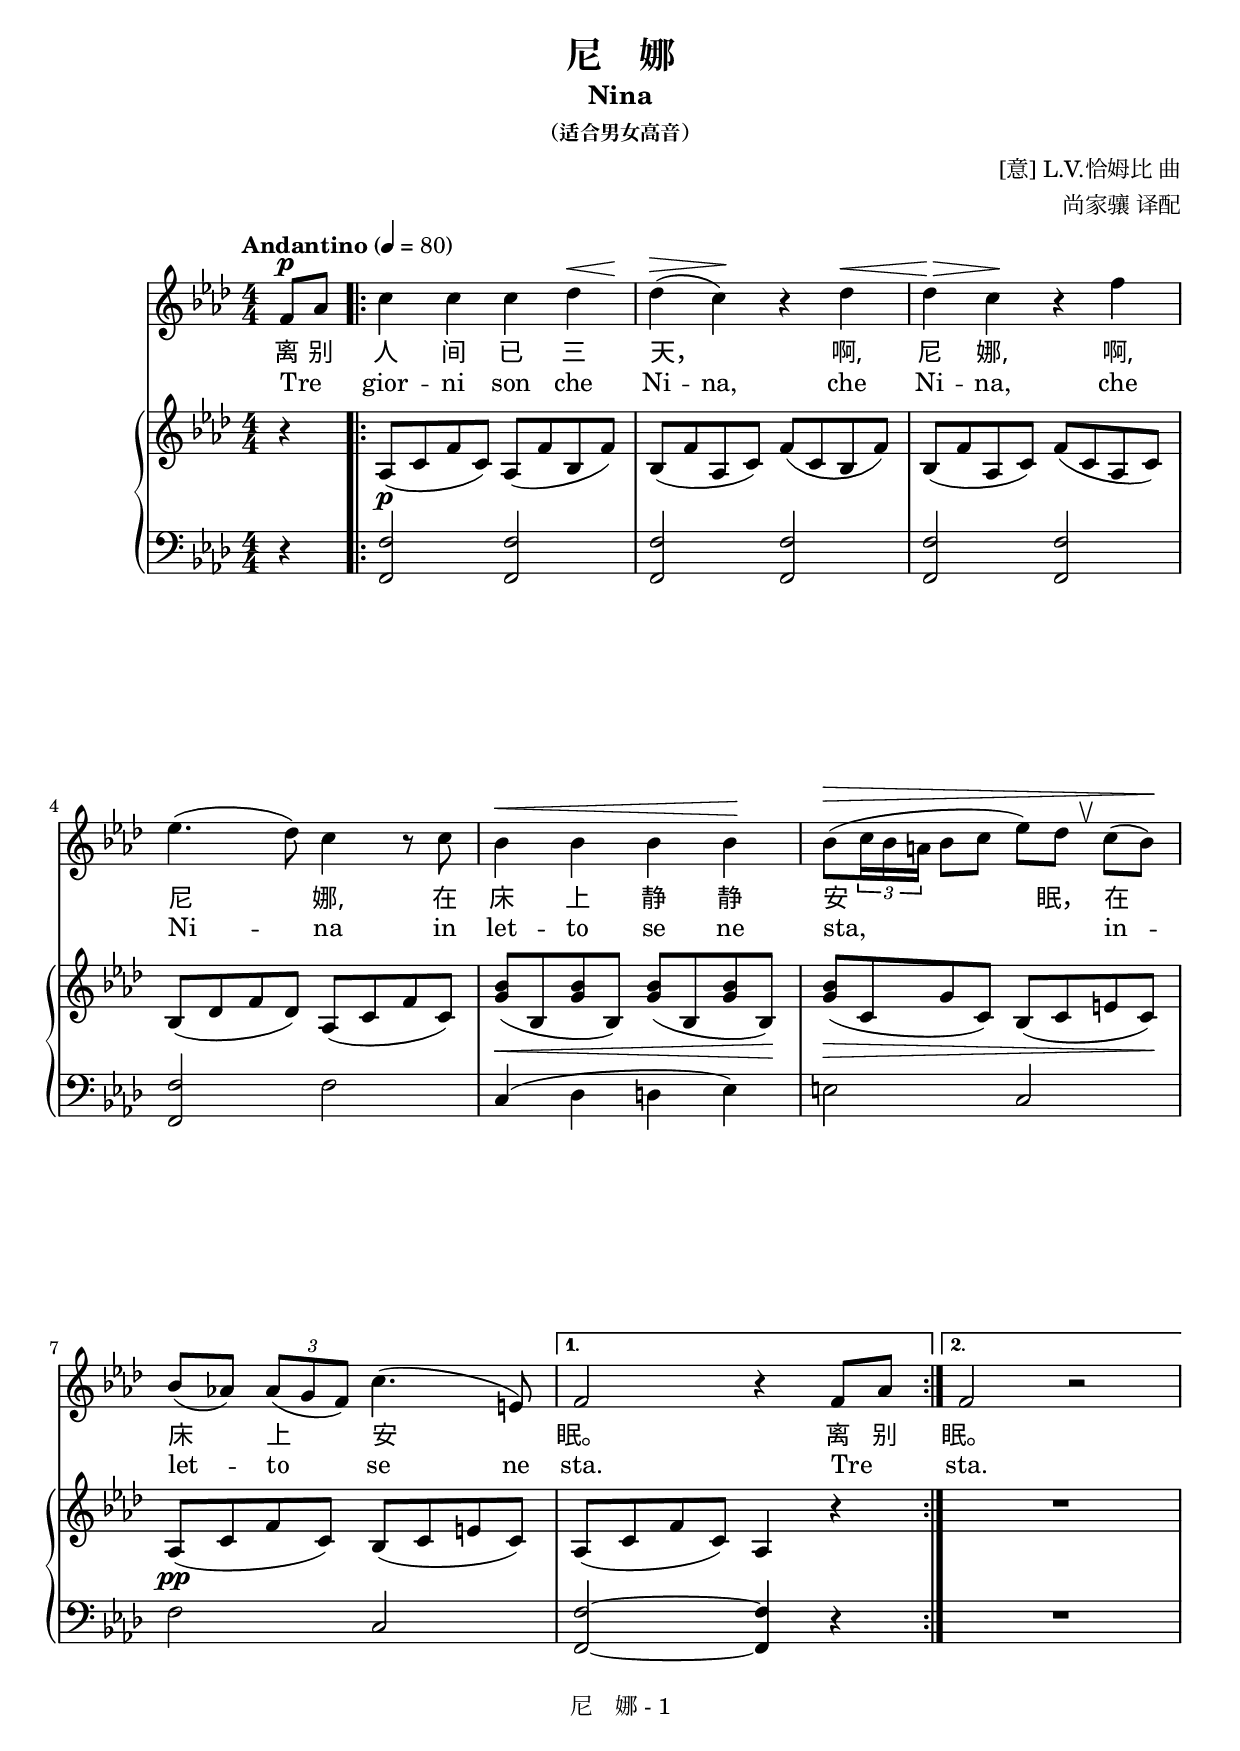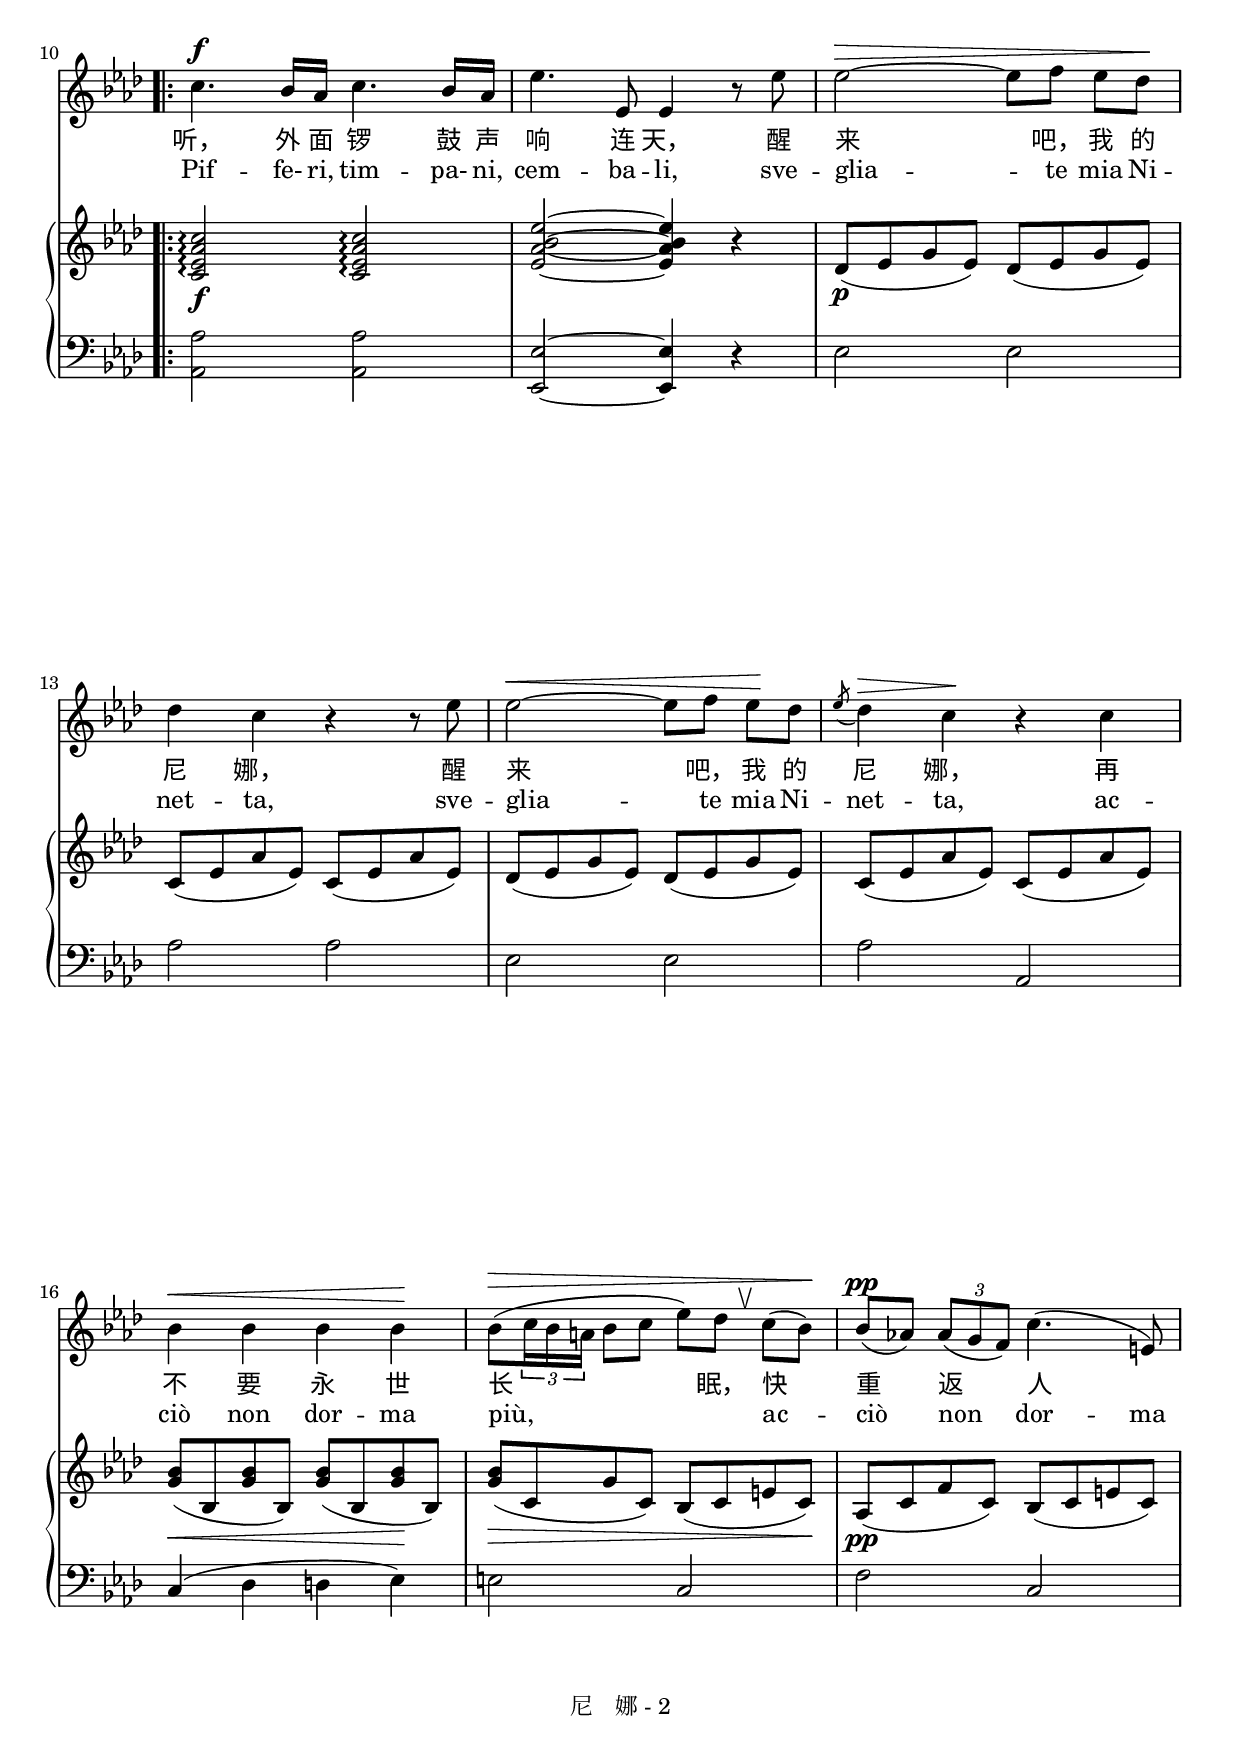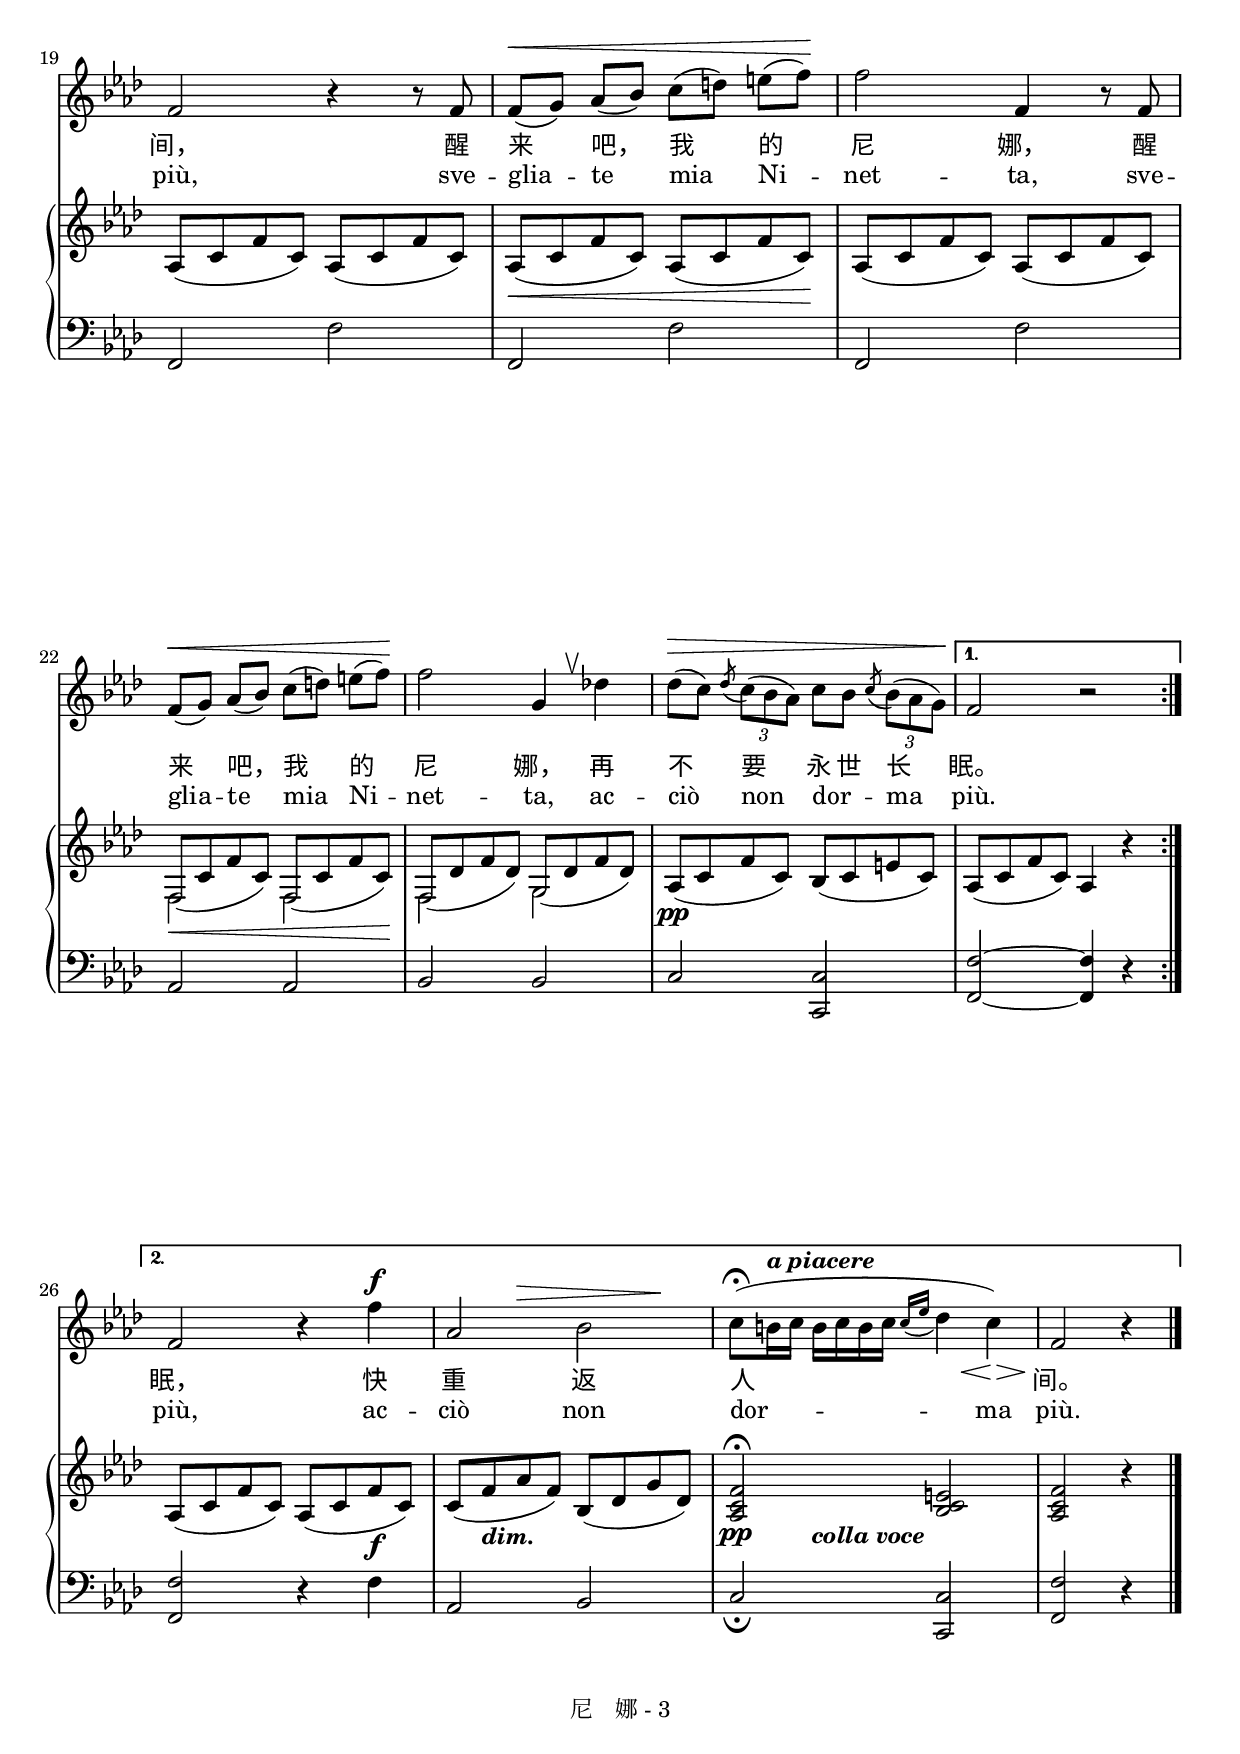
\version "2.18.2"

songName = "尼    娜"
\include "../../lib/paper-footer.ily"

\header {
  title = \songName
  subtitle = "Nina"
  subsubtitle = "（适合男女高音）"
  composer = "[意] L.V.恰姆比 曲"
  arranger = "尚家骧 译配"
}

keyTime = {
  \key aes \major
  \time 4/4
  \numericTimeSignature
}

melody = \relative c'' {
  \clef treble
  \keyTime
  \tempo "Andantino" 4=80
  \override Hairpin.to-barline = ##f
  \override BreathingSign.text = \markup { \musicglyph #"scripts.upbow" }
  
  \partial 4 f,8^\p[ aes] |
  \repeat volta 2 {
    << { c4 c c des } { s2 s4 s8^\< s\! } >> |
    des4(^\> c)\! r des^\< |
    des4\!^\> c\! r f |\break
    
    ees4.( des8) c4 r8 c |
    bes4^\< bes bes bes\! |
    bes8^\>( \tuplet 3/2 { c16 bes a } bes8[ c] ees)[ des] \breathe c([ bes])\! |\break
    
    bes8( aes!) \tuplet 3/2 { aes( g f) } c'4.( e,8) |
  }
  \alternative {
    { f2 r4 f8 aes | }
    { f2 r | } \break
  }\pageBreak
  
  \repeat volta 2 {
    c'4.^\f bes16 aes c4. bes16 aes |
    ees'4. ees,8 ees4 r8 ees' |
    ees2^\>~ ees8[ f] ees[ des]\! |\break
    
    des4 c r r8 ees |
    ees2~^\< ees8[ f] ees[\! des] |
    \acciaccatura ees8 des4^\> c\! r c |\break
    
    bes4^\< bes bes bes\! |
    bes8^\>( \tuplet 3/2 { c16 bes a } bes8 c ees)[ des] \breathe c([ bes])\! |
    bes8^\pp( aes!) \tuplet 3/2 { aes( g f) } c'4.( e,8) |\break\pageBreak
    
    f2 r4 r8 f |
    f8^\<([ g]) aes([ bes]) c([ d]) e([ f])\! |
    f2 f,4 r8 f |\break
    
    f8^\<([ g]) aes([ bes]) c([ d]) e([ f])\! |
    f2 g,4 \breathe des'! |
    des8^\>( c) \acciaccatura des \tuplet 3/2 { c( bes aes)} c8 bes \acciaccatura c \stemDown \tuplet 3/2 { bes( aes g)\! } \stemNeutral |
  }
  \alternative {
    { f2 r |\break }
    {
      f2 r4 f'^\f |
      << { aes,2 bes } { s4 s^\> s s\! } >> |
      << 
        { c8\fermata( b16^\markup { \bold \italic "a piacere" }  c b c b c \acciaccatura { c16 ees } des4 c) }
        { s2 s8 s\< s8\!\> s16 s\! }
      >> |
      f,2 r4
    }
  }
}

upper_one = \relative c'' {
  <c, ees aes c>2\arpeggio \f q\arpeggio |
}

upper_one_midi = \relative c'' {
  \set tieWaitForNote = ##t
  \tieDown
  \grace { c,8~ ees~ aes~ c~ } <c, ees aes c>2\arpeggio \f
  \grace { c8~ ees~ aes~ c~ } q2\arpeggio |
  \tieNeutral
}

upper = \relative c'' {
  \clef treble
  \keyTime
  \override Hairpin.to-barline = ##f
  
  \partial 4 r4 |
  \repeat volta 2 {
    aes,8\p( c f c) aes( f' bes, f') |
    bes,8( f' aes, c) f( c bes f') |
    bes,8( f' aes, c) f( c aes c) |\break
    
    bes8( des f des) aes( c f c) |
    <g' bes>8\<( bes, q bes) q( bes q bes)\! |
    q8\>( c g' c,) bes( c e c)\! |\break
    
    aes8\pp( c f c) bes( c e c) |
  }
  \alternative {
    { aes8( c f c) aes4 r | }
    { R1 | }
  }
  
  \repeat volta 2 {
    \tag #'pdf  \upper_one
    \tag #'midi \upper_one_midi %<c ees aes c>2\arpeggio \f q\arpeggio |
    <ees' aes bes ees>2~ q4 r |
    des8\p( ees g ees) des( ees g ees) |\break
    
    c8( ees aes ees) c8( ees aes ees) |
    des8( ees g ees) des( ees g ees) |
    c8( ees aes ees) c8( ees aes ees) |\break
    
    <g bes>8\<( bes, q bes) q( bes q\! bes) |
    q8\>( c g' c,) bes( c e c)\! |
    aes8\pp( c f c) bes( c e c) |\break
    
    aes8( c f c) aes( c f c) |
    aes8\<( c f c) aes( c f c)\! |
    aes8( c f c) aes( c f c) |\break
    
    <<
      { 
        \mergeDifferentlyHeadedOn 
        f,8\<( c' f c) f,( c' f c)\! |
        f,8( des' f des) g,( des' f des) |
        \mergeDifferentlyHeadedOff
      }
      \new Voice {
        \stemDown f,2 f |
        f2 g |
      }
    >>
    \stemNeutral
    aes8\pp( c f c) bes( c e c) |
  }
  \alternative {
    { aes8( c f c) aes4 r | }
    {
      aes8( c f c) aes( c f\f c) |
      c8( f_\markup { \bold \italic "dim." } aes f) bes,( des g des) |
      <aes c f>2\fermata\pp <bes c e>_\markup {\translate #'(-12 . -4) \bold \italic "colla voce"} |
      <aes c f>2 r4
    }
  }
  \bar "|."
}

lower = \relative c {
  \clef bass
  \keyTime
  \override Hairpin.to-barline = ##f
  \dynamicUp
  
  \partial 4 r4 |
  \repeat volta 2 {
    <f, f'>2 q |
    q2 q |
    q2 q |\break
    
    q2 f' |
    c4( des d ees) |
    e2 c |\break
    
    f2 c |
  }
  \alternative {
    { <f, f'>2~ q4 r | }
    { R1 | } \break
  }
  
  \repeat volta 2 {
    <aes aes'>2 q |
    <ees ees'>2~ q4 r |
    ees'2 ees |\break
    
    aes2 aes |
    ees2 ees |
    aes2 aes, |\break
    
    c4( des d ees) |
    e2 c |
    f2 c |\break
    
    f,2 f' |
    f,2 f' |
    f,2 f' |\break
    
    aes,2 aes |
    bes2 bes |
    c2 <c, c'> |
  }
  \alternative {
    { <f f'>2~ q4 r |\break }
    {
      q2 r4 f' |
      aes,2 bes |
      c2_\fermata <c, c'> |
      <f f'>2 r4
    }
  }
  \bar "|."
}

text = \lyricmode {
  \override LyricText.font-name = #"楷体"
  离 别 人 间 已 三 天， 啊, 尼 娜, 啊,
  尼 娜, 在 床 上 静 静 安 眠， 在
  床 上 安 眠。 离 别 眠。
  听， 外 面 锣 鼓 声 响 连 天， 醒 来 吧， 我 的
  尼 娜， 醒 来 吧， 我 的 尼 娜， 再
  不 要 永 世 长 眠， 快 重 返 人
  间， 醒 来 吧， 我 的 尼 娜， 醒
  来 吧， 我 的 尼 娜， 再 不 要 永 世 长 眠。
  眠， 快 重 返 人 间。
}

text-italian = \lyricmode {
  \set ignoreMelismata = ##t
  Tre _ gior -- ni son che Ni -- na, che Ni -- na, che
  \set ignoreMelismata = ##f
  Ni -- na in let -- to se ne sta, _ in --
  let -- to \set ignoreMelismata = ##t se ne sta. Tre _ sta.
  Pif -- fe- ri, tim -- pa- ni, cem -- ba -- li, sve -- glia -- _ te mia Ni --
  net -- ta, sve -- glia -- _ te mia Ni -- net -- ta, ac --
  ciò non dor -- ma \set ignoreMelismata = ##f più, _ ac -- ciò non \set ignoreMelismata = ##t dor -- ma
  più, sve -- \set ignoreMelismata = ##f glia -- te mia Ni -- net -- ta, sve --
  glia -- te mia Ni -- net -- ta, ac -- ciò non dor -- _ ma più.
  più, ac -- ciò non \set ignoreMelismata = ##t dor -- _ _ _ _ _ _ _ ma più.
}

\score {
  \keepWithTag #'pdf
  %\keepWithTag #'midi
  <<
    \new Voice = "mel" { \melody }
    \new Lyrics \lyricsto mel \text
    \new Lyrics \lyricsto mel \text-italian
    \new PianoStaff <<
      \new Staff = "upper" \upper
      \new Staff = "lower" \lower
    >>
  >>
  \layout {
    % indent = 0\cm
  }
  % \midi { }
}

\score {
  \unfoldRepeats
  \keepWithTag #'midi
  <<
    \new Voice = "mel" { \melody }
    \new PianoStaff <<
      \new Staff = "upper" \upper
      \new Staff = "lower" \lower
    >>
  >>
  \midi { }
}


% 换气符 \breathe
% http://lilypond.org/doc/v2.18/Documentation/notation/expressive-marks-as-curves#breath-marks 
% http://lsr.di.unimi.it/LSR/Item?id=213
